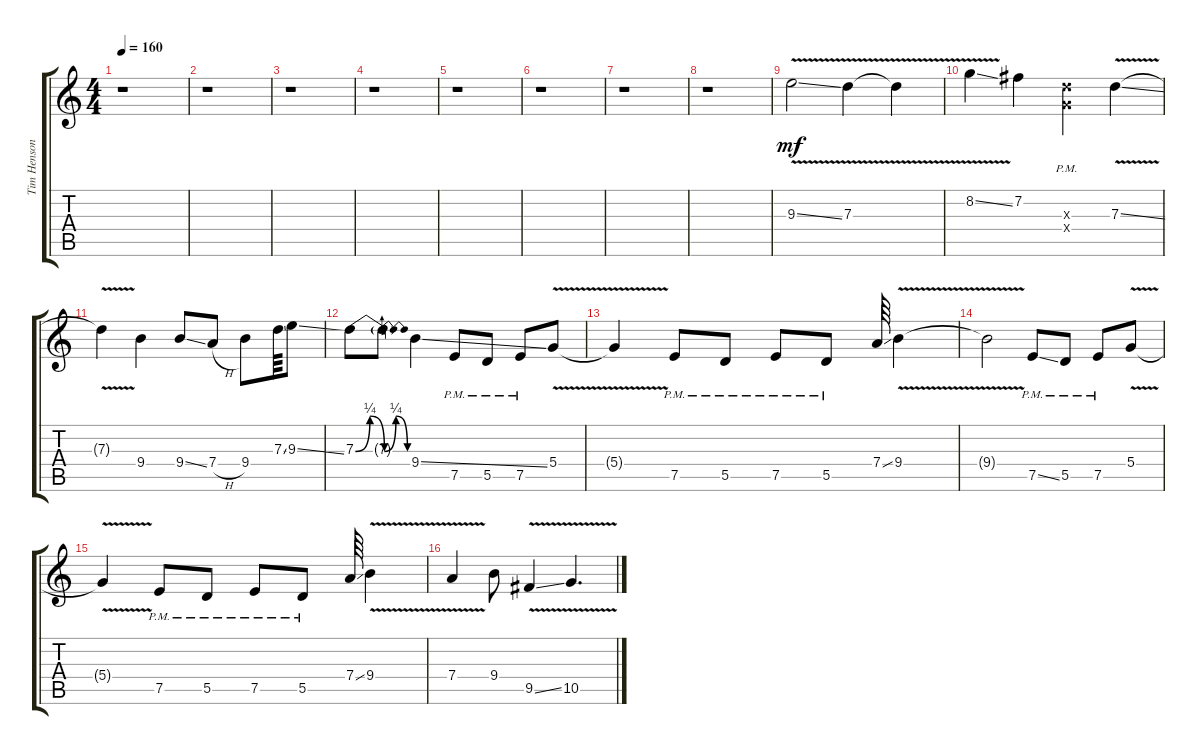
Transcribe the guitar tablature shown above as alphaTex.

\track ("Tim Henson Harmony" "Tim Henson") {instrument acousticguitarsteel}
\staff {score tabs}
\tuning (E4 B3 G3 D3 A2 D2) {hide}
\ts (4 4)
\tempo 160
\clef g2
\ks c
r.1{dy mf} |
r.1 |
r.1 |
r.1 |
r.1 |
r.1 |
r.1 |
r.1 |
9.3{v ss}.2 7.3{v}.4 7.3{v t}.4 |
8.2{v ss}.4 7.2.4 (7.3{pm x} 5.4{pm x}).4 7.3{v ss}.4 |
7.3{v t}.4 9.4.4 9.4{ss}.8 7.4{h}.8 9.4.8 7.3{ss}.64 9.3{ss}.8 |
7.3{be (bendrelease 0 0 30 1 30 1 60 0)}.8 7.3{be (bendrelease 0 0 30 1 30 1 60 0) t}.8 9.4{ss}.4 7.5{pm}.8 5.5{pm}.8 7.5{pm}.8 5.4{v}.8 |
5.4{v t}.4 7.5{pm}.8 5.5{pm}.8 7.5{pm}.8 5.5{pm}.8 7.4{ss}.64 9.4{v}.4 |
9.4{v t}.2 7.5{ss pm}.8 5.5{pm}.8 7.5{pm}.8 5.4{v}.8 |
5.4{v t}.4 7.5{pm}.8 5.5{pm}.8 7.5{pm}.8 5.5{pm}.8 7.4{ss}.64 9.4{v}.4 |
7.4{v}.4 9.4.8 9.5{v ss}.4 10.5{v}.4{d}
